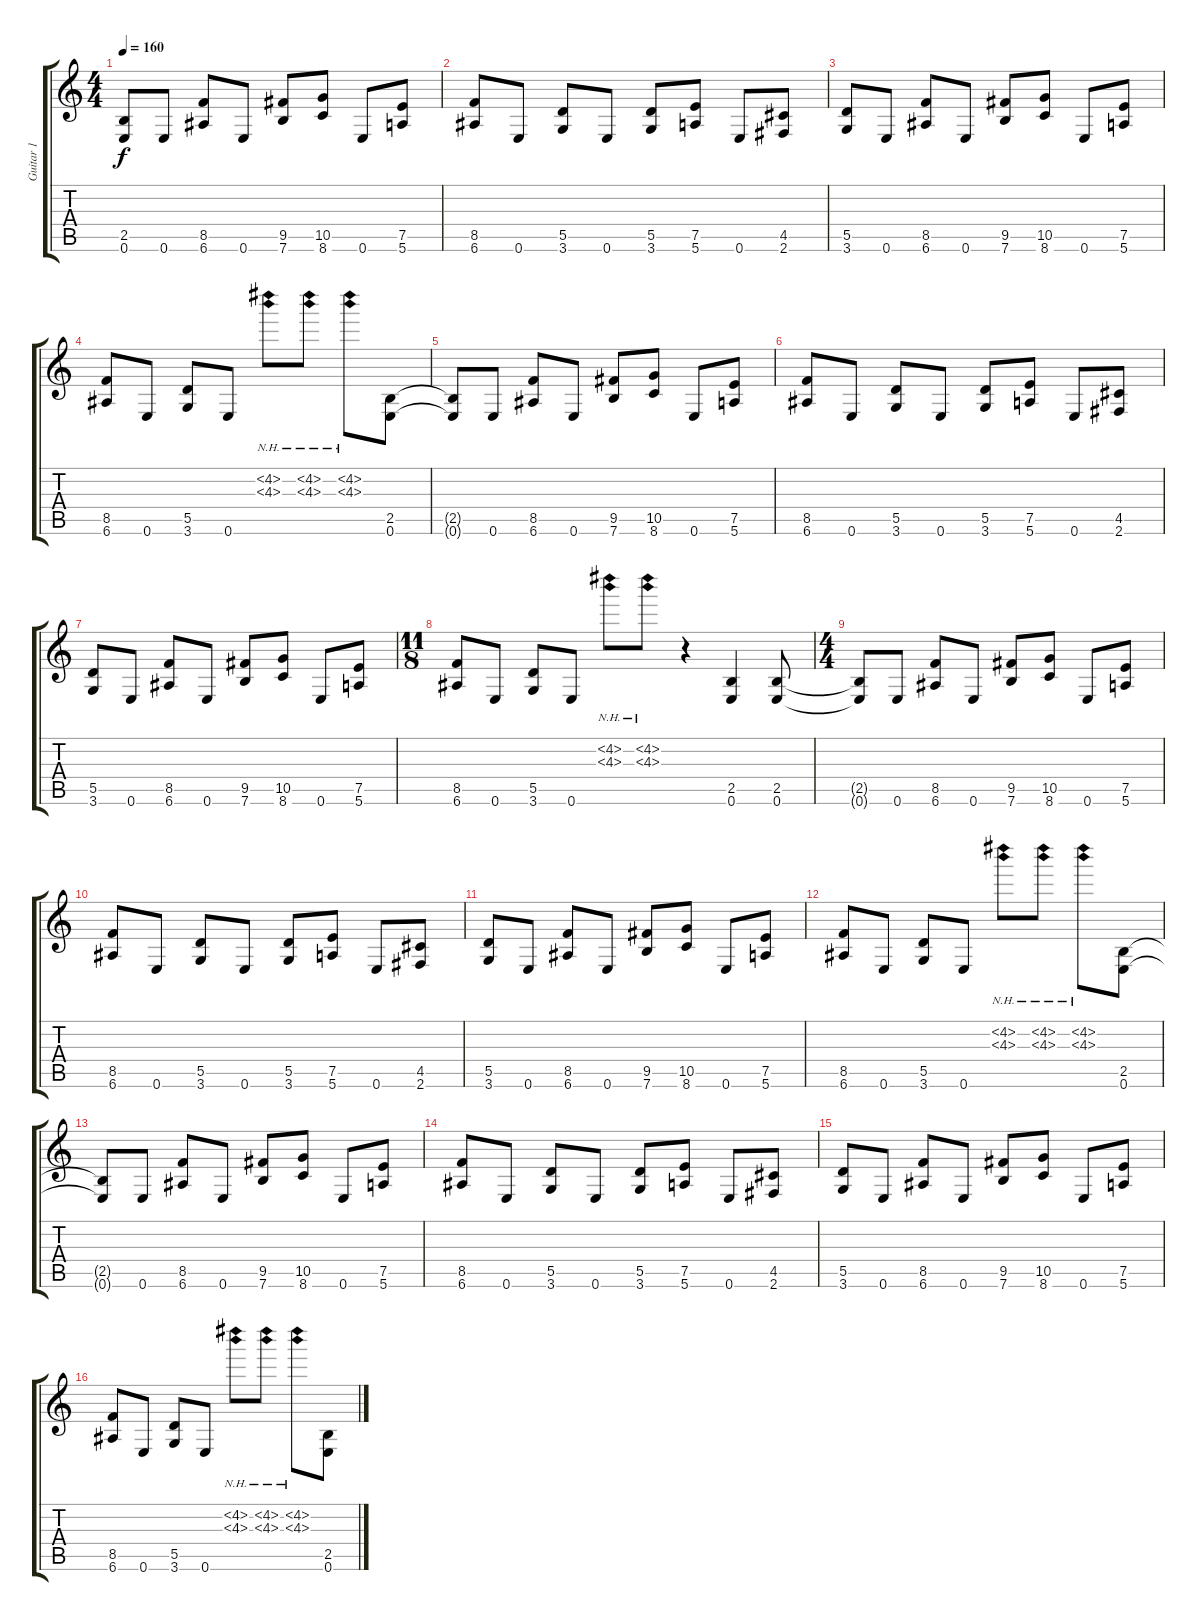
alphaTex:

\track ("Guitar 1" "Guitar 1") {instrument overdrivenguitar}
\staff {score tabs}
\tuning (E4 B3 G3 D3 A2 E2) {hide}
\ts (4 4)
\tempo 160
\clef g2
\ks c
(2.5{t} 0.6{t}).8{dy f} 0.6.8 (8.5 6.6).8 0.6.8 (9.5 7.6).8 (10.5 8.6).8 0.6.8 (7.5 5.6).8 |
(8.5 6.6).8 0.6.8 (5.5 3.6).8 0.6.8 (5.5 3.6).8 (7.5 5.6).8 0.6.8 (4.5 2.6).8 |
(5.5 3.6).8 0.6.8 (8.5 6.6).8 0.6.8 (9.5 7.6).8 (10.5 8.6).8 0.6.8 (7.5 5.6).8 |
(8.5 6.6).8 0.6.8 (5.5 3.6).8 0.6.8 (4.2{nh} 4.3{nh}).8 (4.2{nh} 4.3{nh}).8 (4.2{nh} 4.3{nh}).8 (2.5 0.6).8 |
(2.5{t} 0.6{t}).8 0.6.8 (8.5 6.6).8 0.6.8 (9.5 7.6).8 (10.5 8.6).8 0.6.8 (7.5 5.6).8 |
(8.5 6.6).8 0.6.8 (5.5 3.6).8 0.6.8 (5.5 3.6).8 (7.5 5.6).8 0.6.8 (4.5 2.6).8 |
(5.5 3.6).8 0.6.8 (8.5 6.6).8 0.6.8 (9.5 7.6).8 (10.5 8.6).8 0.6.8 (7.5 5.6).8 |
\ts (11 8)
(8.5 6.6).8 0.6.8 (5.5 3.6).8 0.6.8 (4.2{nh} 4.3{nh}).8 (4.2{nh} 4.3{nh}).8 r.4 (2.5 0.6).4 (2.5 0.6).8 |
\ts (4 4)
(2.5{t} 0.6{t}).8 0.6.8 (8.5 6.6).8 0.6.8 (9.5 7.6).8 (10.5 8.6).8 0.6.8 (7.5 5.6).8 |
(8.5 6.6).8 0.6.8 (5.5 3.6).8 0.6.8 (5.5 3.6).8 (7.5 5.6).8 0.6.8 (4.5 2.6).8 |
(5.5 3.6).8 0.6.8 (8.5 6.6).8 0.6.8 (9.5 7.6).8 (10.5 8.6).8 0.6.8 (7.5 5.6).8 |
(8.5 6.6).8 0.6.8 (5.5 3.6).8 0.6.8 (4.2{nh} 4.3{nh}).8 (4.2{nh} 4.3{nh}).8 (4.2{nh} 4.3{nh}).8 (2.5 0.6).8 |
(2.5{t} 0.6{t}).8 0.6.8 (8.5 6.6).8 0.6.8 (9.5 7.6).8 (10.5 8.6).8 0.6.8 (7.5 5.6).8 |
(8.5 6.6).8 0.6.8 (5.5 3.6).8 0.6.8 (5.5 3.6).8 (7.5 5.6).8 0.6.8 (4.5 2.6).8 |
(5.5 3.6).8 0.6.8 (8.5 6.6).8 0.6.8 (9.5 7.6).8 (10.5 8.6).8 0.6.8 (7.5 5.6).8 |
(8.5 6.6).8 0.6.8 (5.5 3.6).8 0.6.8 (4.2{nh} 4.3{nh}).8 (4.2{nh} 4.3{nh}).8 (4.2{nh} 4.3{nh}).8 (2.5 0.6).8
